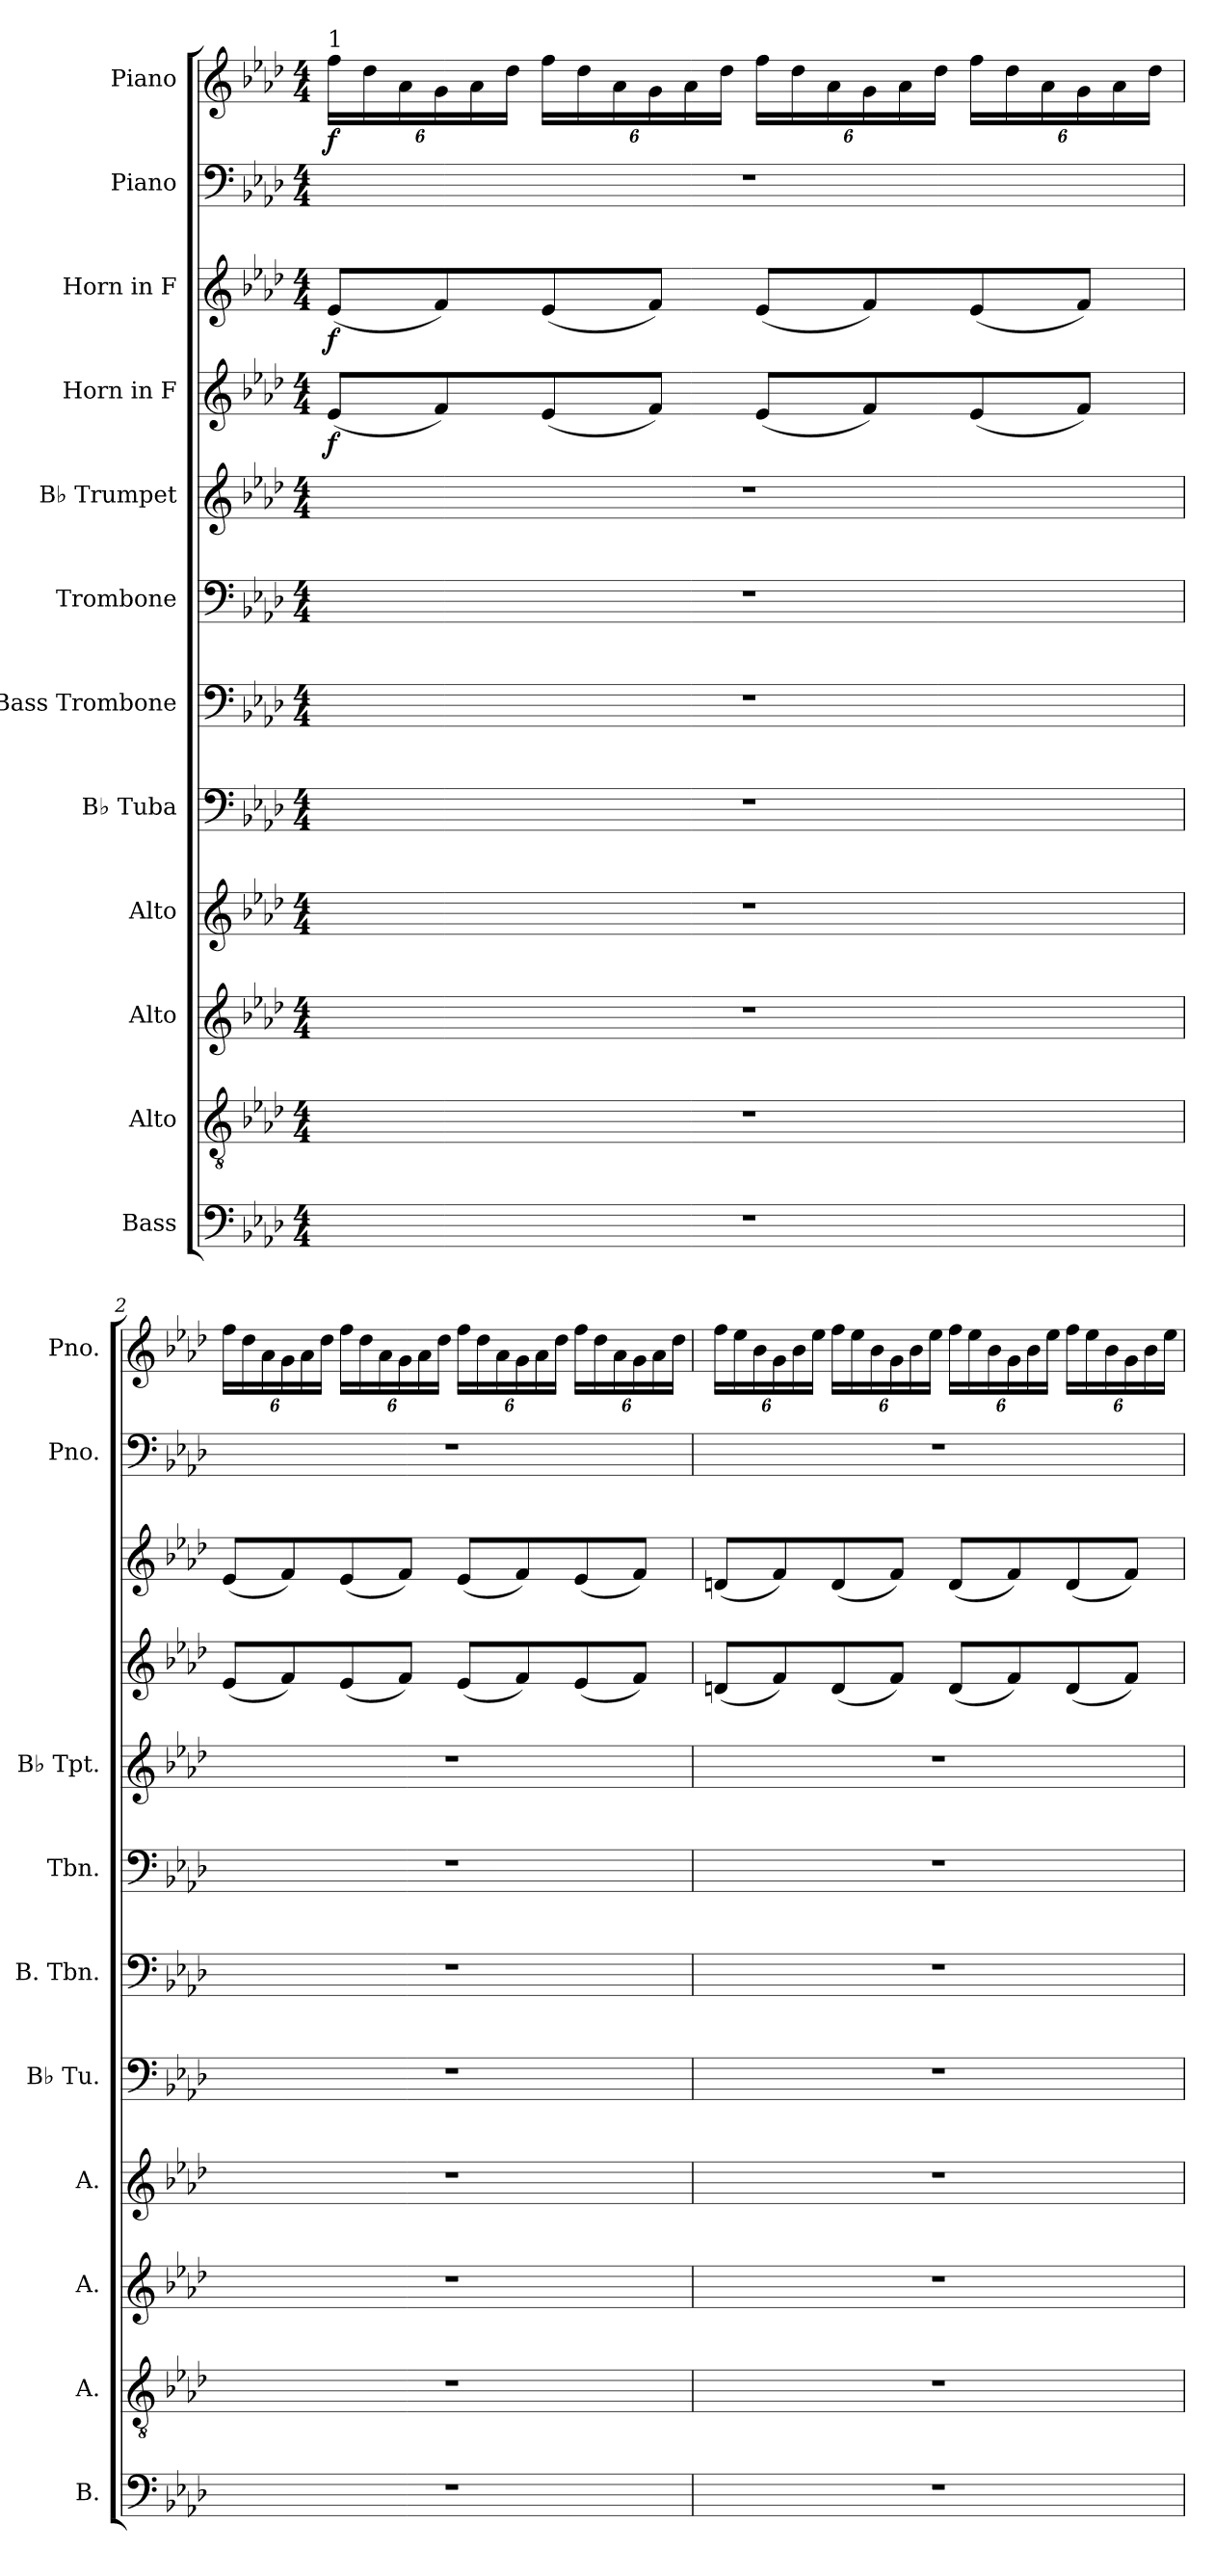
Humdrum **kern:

**kern	**kern	**kern	**kern	**kern	**kern	**kern	**kern	**kern	**dynam	**kern	**dynam	**kern	**kern	**dynam
*part12	*part11	*part10	*part9	*part8	*part7	*part6	*part5	*part4	*part4	*part3	*part3	*part2	*part1	*part1
*staff12	*staff11	*staff10	*staff9	*staff8	*staff7	*staff6	*staff5	*staff4	*staff4	*staff3	*staff3	*staff2	*staff1	*staff1
*I"Bass	*I"Alto	*I"Alto	*I"Alto	*I"B♭ Tuba	*I"Bass Trombone	*I"Trombone	*I"B♭ Trumpet	*I"Horn in F	*	*I"Horn in F	*	*I"Piano	*I"Piano	*
*I'B.	*I'A.	*I'A.	*I'A.	*I'B♭ Tu.	*I'B. Tbn.	*I'Tbn.	*I'B♭ Tpt.	*	*	*	*	*I'Pno.	*I'Pno.	*
*clefF4	*clefGv2	*clefG2	*clefG2	*clefF4	*clefF4	*clefF4	*clefG2	*clefG2	*	*clefG2	*	*clefF4	*clefG2	*
*	*	*	*	*	*	*	*ITrd1c2	*ITrd4c7	*	*ITrd4c7	*	*	*	*
*k[b-e-a-d-]	*k[b-e-a-d-]	*k[b-e-a-d-]	*k[b-e-a-d-]	*k[b-e-a-d-]	*k[b-e-a-d-]	*k[b-e-a-d-]	*k[b-e-a-d-g-c-]	*k[b-e-a-d-g-]	*	*k[b-e-a-d-g-]	*	*k[b-e-a-d-]	*k[b-e-a-d-]	*
*M4/4	*M4/4	*M4/4	*M4/4	*M4/4	*M4/4	*M4/4	*M4/4	*M4/4	*	*M4/4	*	*M4/4	*M4/4	*
*MM100	*MM100	*MM100	*MM100	*MM100	*MM100	*MM100	*MM100	*MM100	*	*MM100	*	*MM100	*MM100	*
*	*	*	*	*	*	*	*	*	*	*	*	*	*Xbrackettup	*
=1	=1	=1	=1	=1	=1	=1	=1	=1	=1	=1	=1	=1	=1	=1
!	!	!	!	!	!	!	!	!	!	!	!	!	!LO:TX:a:t=1	!
!	!	!	!	!	!	!	!	!	!LO:DY:b	!	!LO:DY:b	!	!	!LO:DY:b
1r	1r	1r	1r	1r	1r	1r	1r	(8A-/L	f	(8A-/L	f	1r	24ff\LL	f
.	.	.	.	.	.	.	.	.	.	.	.	.	24dd-\	.
.	.	.	.	.	.	.	.	.	.	.	.	.	24a-\	.
.	.	.	.	.	.	.	.	8B-/)	.	8B-/)	.	.	24g\	.
.	.	.	.	.	.	.	.	.	.	.	.	.	24a-\	.
.	.	.	.	.	.	.	.	.	.	.	.	.	24dd-\JJ	.
.	.	.	.	.	.	.	.	(8A-/	.	(8A-/	.	.	24ff\LL	.
.	.	.	.	.	.	.	.	.	.	.	.	.	24dd-\	.
.	.	.	.	.	.	.	.	.	.	.	.	.	24a-\	.
.	.	.	.	.	.	.	.	8B-/J)	.	8B-/J)	.	.	24g\	.
.	.	.	.	.	.	.	.	.	.	.	.	.	24a-\	.
.	.	.	.	.	.	.	.	.	.	.	.	.	24dd-\JJ	.
.	.	.	.	.	.	.	.	(8A-/L	.	(8A-/L	.	.	24ff\LL	.
.	.	.	.	.	.	.	.	.	.	.	.	.	24dd-\	.
.	.	.	.	.	.	.	.	.	.	.	.	.	24a-\	.
.	.	.	.	.	.	.	.	8B-/)	.	8B-/)	.	.	24g\	.
.	.	.	.	.	.	.	.	.	.	.	.	.	24a-\	.
.	.	.	.	.	.	.	.	.	.	.	.	.	24dd-\JJ	.
.	.	.	.	.	.	.	.	(8A-/	.	(8A-/	.	.	24ff\LL	.
.	.	.	.	.	.	.	.	.	.	.	.	.	24dd-\	.
.	.	.	.	.	.	.	.	.	.	.	.	.	24a-\	.
.	.	.	.	.	.	.	.	8B-/J)	.	8B-/J)	.	.	24g\	.
.	.	.	.	.	.	.	.	.	.	.	.	.	24a-\	.
.	.	.	.	.	.	.	.	.	.	.	.	.	24dd-\JJ	.
!!LO:PB:g=z
=2	=2	=2	=2	=2	=2	=2	=2	=2	=2	=2	=2	=2	=2	=2
1r	1r	1r	1r	1r	1r	1r	1r	(8A-/L	.	(8A-/L	.	1r	24ff\LL	.
.	.	.	.	.	.	.	.	.	.	.	.	.	24dd-\	.
.	.	.	.	.	.	.	.	.	.	.	.	.	24a-\	.
.	.	.	.	.	.	.	.	8B-/)	.	8B-/)	.	.	24g\	.
.	.	.	.	.	.	.	.	.	.	.	.	.	24a-\	.
.	.	.	.	.	.	.	.	.	.	.	.	.	24dd-\JJ	.
.	.	.	.	.	.	.	.	(8A-/	.	(8A-/	.	.	24ff\LL	.
.	.	.	.	.	.	.	.	.	.	.	.	.	24dd-\	.
.	.	.	.	.	.	.	.	.	.	.	.	.	24a-\	.
.	.	.	.	.	.	.	.	8B-/J)	.	8B-/J)	.	.	24g\	.
.	.	.	.	.	.	.	.	.	.	.	.	.	24a-\	.
.	.	.	.	.	.	.	.	.	.	.	.	.	24dd-\JJ	.
.	.	.	.	.	.	.	.	(8A-/L	.	(8A-/L	.	.	24ff\LL	.
.	.	.	.	.	.	.	.	.	.	.	.	.	24dd-\	.
.	.	.	.	.	.	.	.	.	.	.	.	.	24a-\	.
.	.	.	.	.	.	.	.	8B-/)	.	8B-/)	.	.	24g\	.
.	.	.	.	.	.	.	.	.	.	.	.	.	24a-\	.
.	.	.	.	.	.	.	.	.	.	.	.	.	24dd-\JJ	.
.	.	.	.	.	.	.	.	(8A-/	.	(8A-/	.	.	24ff\LL	.
.	.	.	.	.	.	.	.	.	.	.	.	.	24dd-\	.
.	.	.	.	.	.	.	.	.	.	.	.	.	24a-\	.
.	.	.	.	.	.	.	.	8B-/J)	.	8B-/J)	.	.	24g\	.
.	.	.	.	.	.	.	.	.	.	.	.	.	24a-\	.
.	.	.	.	.	.	.	.	.	.	.	.	.	24dd-\JJ	.
!!LO:PB:g=z
=3	=3	=3	=3	=3	=3	=3	=3	=3	=3	=3	=3	=3	=3	=3
1r	1r	1r	1r	1r	1r	1r	1r	(8Gn/L	.	(8Gn/L	.	1r	24ff\LL	.
.	.	.	.	.	.	.	.	.	.	.	.	.	24ee-\	.
.	.	.	.	.	.	.	.	.	.	.	.	.	24b-\	.
.	.	.	.	.	.	.	.	8B-/)	.	8B-/)	.	.	24g\	.
.	.	.	.	.	.	.	.	.	.	.	.	.	24b-\	.
.	.	.	.	.	.	.	.	.	.	.	.	.	24ee-\JJ	.
.	.	.	.	.	.	.	.	(8G/	.	(8G/	.	.	24ff\LL	.
.	.	.	.	.	.	.	.	.	.	.	.	.	24ee-\	.
.	.	.	.	.	.	.	.	.	.	.	.	.	24b-\	.
.	.	.	.	.	.	.	.	8B-/J)	.	8B-/J)	.	.	24g\	.
.	.	.	.	.	.	.	.	.	.	.	.	.	24b-\	.
.	.	.	.	.	.	.	.	.	.	.	.	.	24ee-\JJ	.
.	.	.	.	.	.	.	.	(8G/L	.	(8G/L	.	.	24ff\LL	.
.	.	.	.	.	.	.	.	.	.	.	.	.	24ee-\	.
.	.	.	.	.	.	.	.	.	.	.	.	.	24b-\	.
.	.	.	.	.	.	.	.	8B-/)	.	8B-/)	.	.	24g\	.
.	.	.	.	.	.	.	.	.	.	.	.	.	24b-\	.
.	.	.	.	.	.	.	.	.	.	.	.	.	24ee-\JJ	.
.	.	.	.	.	.	.	.	(8G/	.	(8G/	.	.	24ff\LL	.
.	.	.	.	.	.	.	.	.	.	.	.	.	24ee-\	.
.	.	.	.	.	.	.	.	.	.	.	.	.	24b-\	.
.	.	.	.	.	.	.	.	8B-/J)	.	8B-/J)	.	.	24g\	.
.	.	.	.	.	.	.	.	.	.	.	.	.	24b-\	.
.	.	.	.	.	.	.	.	.	.	.	.	.	24ee-\JJ	.
=	=	=	=	=	=	=	=	=	=	=	=	=	=	=
*-	*-	*-	*-	*-	*-	*-	*-	*-	*-	*-	*-	*-	*-	*-
